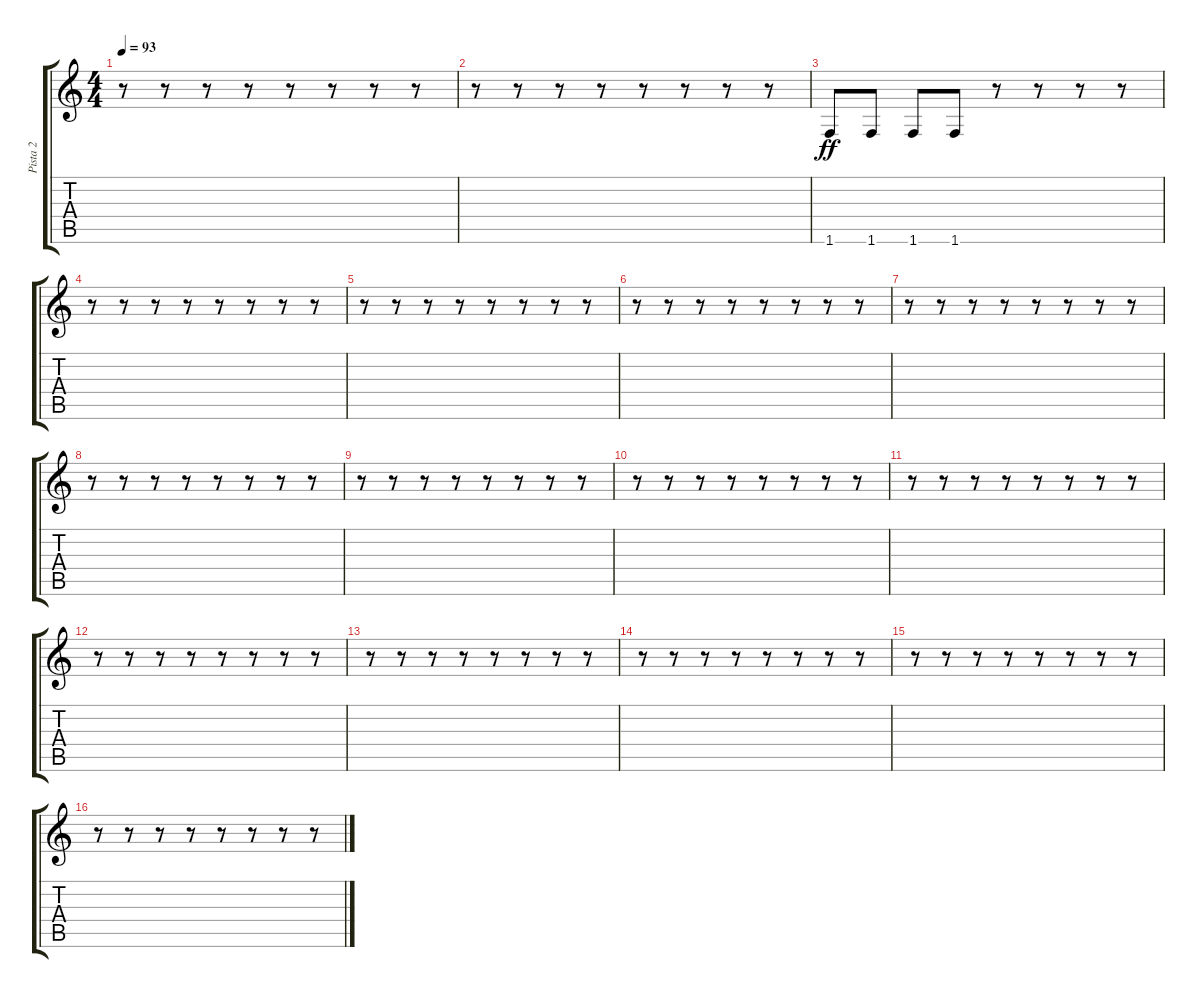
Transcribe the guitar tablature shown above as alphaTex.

\track ("Pista 2" "Pista 2") {instrument electricbassfinger}
\staff {score tabs}
\tuning (E4 B3 G3 D3 A2 E2) {hide}
\ts (4 4)
\tempo 93
\clef g2
\ks c
r.8{dy ff} r.8 r.8 r.8 r.8 r.8 r.8 r.8 |
r.8 r.8 r.8 r.8 r.8 r.8 r.8 r.8 |
1.6.8 1.6.8 1.6.8 1.6.8 r.8 r.8 r.8 r.8 |
r.8 r.8 r.8 r.8 r.8 r.8 r.8 r.8 |
r.8 r.8 r.8 r.8 r.8 r.8 r.8 r.8 |
r.8 r.8 r.8 r.8 r.8 r.8 r.8 r.8 |
r.8 r.8 r.8 r.8 r.8 r.8 r.8 r.8 |
r.8 r.8 r.8 r.8 r.8 r.8 r.8 r.8 |
r.8 r.8 r.8 r.8 r.8 r.8 r.8 r.8 |
r.8 r.8 r.8 r.8 r.8 r.8 r.8 r.8 |
r.8 r.8 r.8 r.8 r.8 r.8 r.8 r.8 |
r.8 r.8 r.8 r.8 r.8 r.8 r.8 r.8 |
r.8 r.8 r.8 r.8 r.8 r.8 r.8 r.8 |
r.8 r.8 r.8 r.8 r.8 r.8 r.8 r.8 |
r.8 r.8 r.8 r.8 r.8 r.8 r.8 r.8 |
r.8 r.8 r.8 r.8 r.8 r.8 r.8 r.8
